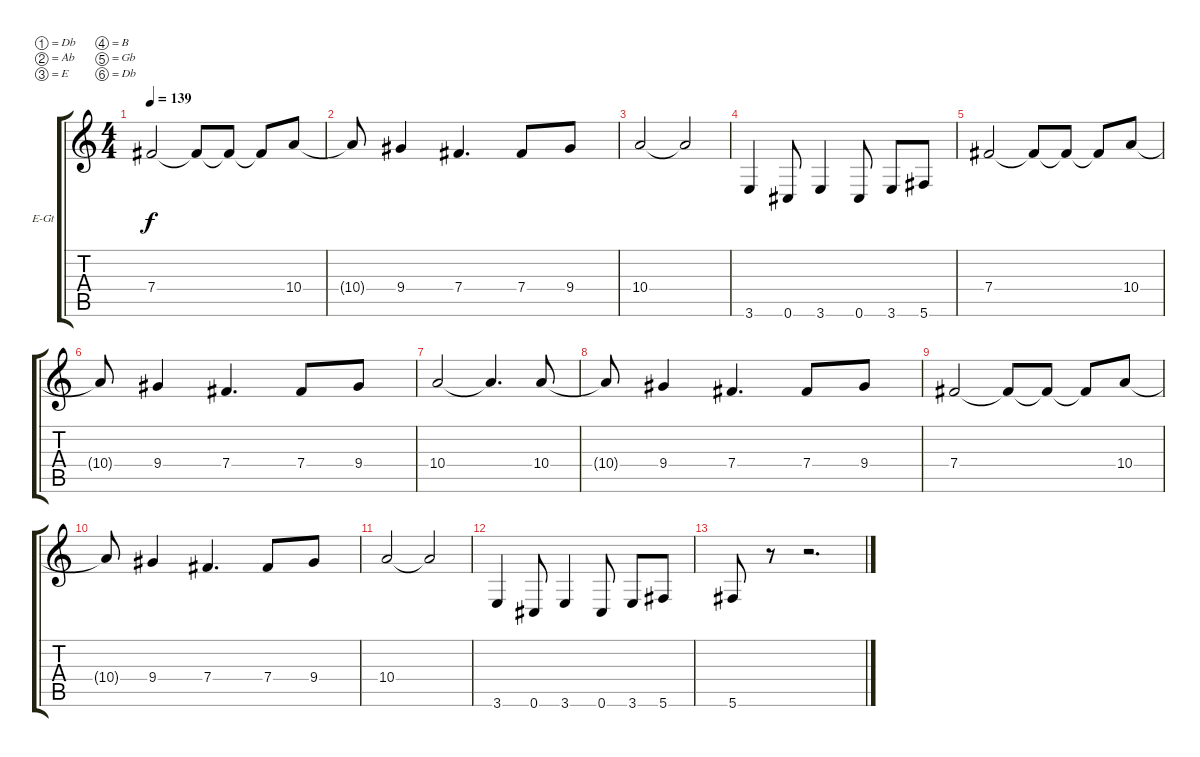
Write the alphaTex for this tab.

\bracketExtendMode groupsimilarinstruments
\firstSystemTrackNameOrientation horizontal
\otherSystemsTrackNameOrientation horizontal
\track ("Electric Guitar 1" "E-Gt") {instrument distortionguitar}
\staff {score tabs}
\tuning (Db4 Ab3 E3 B2 Gb2 Db2)
\ts (4 4)
\tempo 139
\clef g2
\ks c
7.4.2{dy f} 7.4{t}.8 7.4{t}.8 7.4{t}.8 10.4.8 |
10.4{t}.8 9.4.4 7.4.4{d} 7.4.8 9.4.8 |
10.4.2 10.4{t}.2 |
3.6.4 0.6.8 3.6.4 0.6.8 3.6.8 5.6.8 |
7.4.2 7.4{t}.8 7.4{t}.8 7.4{t}.8 10.4.8 |
10.4{t}.8 9.4.4 7.4.4{d} 7.4.8 9.4.8 |
10.4.2 10.4{t}.4{d} 10.4.8 |
10.4{t}.8 9.4.4 7.4.4{d} 7.4.8 9.4.8 |
7.4.2 7.4{t}.8 7.4{t}.8 7.4{t}.8 10.4.8 |
10.4{t}.8 9.4.4 7.4.4{d} 7.4.8 9.4.8 |
10.4.2 10.4{t}.2 |
3.6.4 0.6.8 3.6.4 0.6.8 3.6.8 5.6.8 |
5.6.8 r.8 r.2{d}
